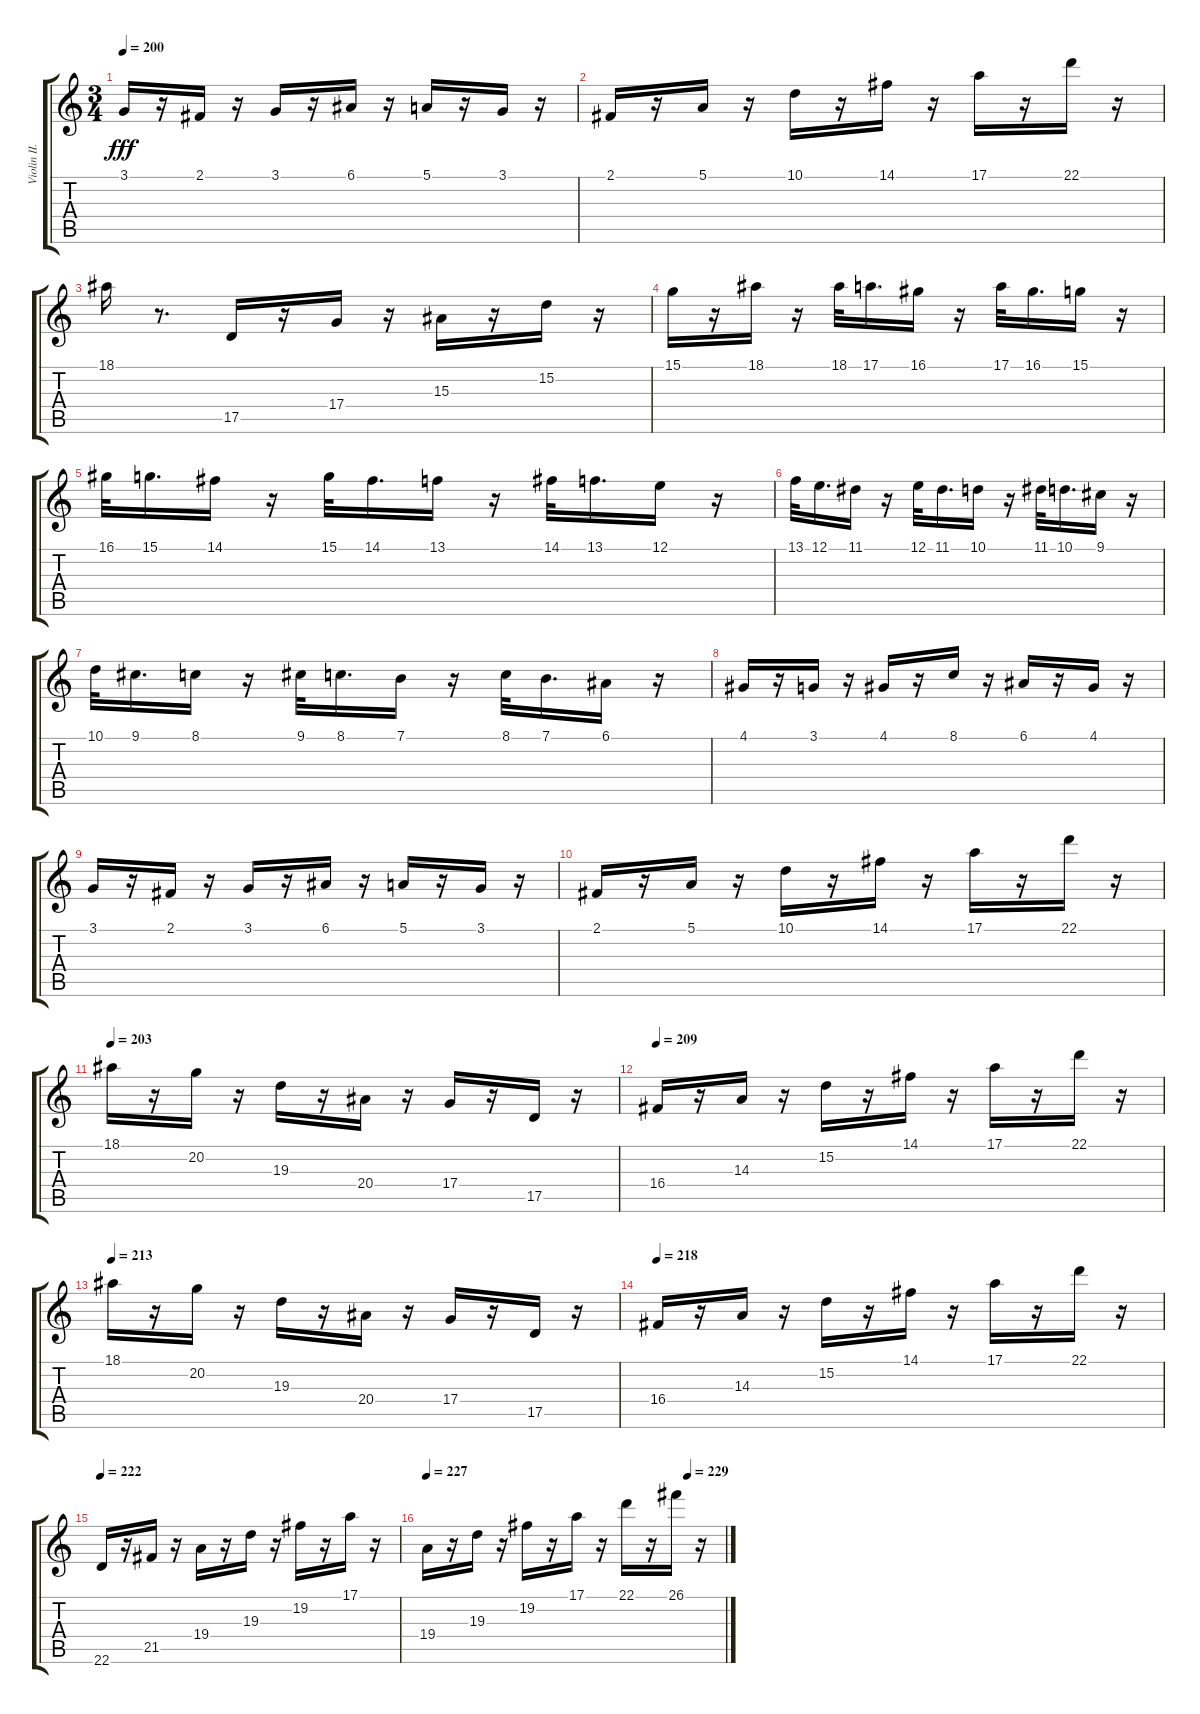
\track ("Violin II." "Violin II.") {instrument stringensemble2}
\staff {score tabs}
\tuning (E4 B3 G3 D3 A2 E2) {hide}
\ts (3 4)
\tempo 200
\clef g2
\ks c
3.1.16{dy fff} r.16 2.1.16 r.16 3.1.16 r.16 6.1.16 r.16 5.1.16 r.16 3.1.16 r.16 |
2.1.16 r.16 5.1.16 r.16 10.1.16 r.16 14.1.16 r.16 17.1.16 r.16 22.1.16 r.16 |
18.1.16 r.8{d} 17.5.16 r.16 17.4.16 r.16 15.3.16 r.16 15.2.16 r.16 |
15.1.16 r.16 18.1.16 r.16 18.1.32 17.1.16{d} 16.1.16 r.16 17.1.32 16.1.16{d} 15.1.16 r.16 |
16.1.32 15.1.16{d} 14.1.16 r.16 15.1.32 14.1.16{d} 13.1.16 r.16 14.1.32 13.1.16{d} 12.1.16 r.16 |
13.1.32 12.1.16{d} 11.1.16 r.16 12.1.32 11.1.16{d} 10.1.16 r.16 11.1.32 10.1.16{d} 9.1.16 r.16 |
10.1.32 9.1.16{d} 8.1.16 r.16 9.1.32 8.1.16{d} 7.1.16 r.16 8.1.32 7.1.16{d} 6.1.16 r.16 |
4.1.16 r.16 3.1.16 r.16 4.1.16 r.16 8.1.16 r.16 6.1.16 r.16 4.1.16 r.16 |
3.1.16 r.16 2.1.16 r.16 3.1.16 r.16 6.1.16 r.16 5.1.16 r.16 3.1.16 r.16 |
2.1.16 r.16 5.1.16 r.16 10.1.16 r.16 14.1.16 r.16 17.1.16 r.16 22.1.16 r.16 |
\tempo 203
18.1.16 r.16 20.2.16 r.16 19.3.16 r.16 20.4.16 r.16 17.4.16 r.16 17.5.16 r.16 |
\tempo 209
16.4.16 r.16 14.3.16 r.16 15.2.16 r.16 14.1.16 r.16 17.1.16 r.16 22.1.16 r.16 |
\tempo 213
18.1.16 r.16 20.2.16 r.16 19.3.16 r.16 20.4.16 r.16 17.4.16 r.16 17.5.16 r.16 |
\tempo 218
16.4.16 r.16 14.3.16 r.16 15.2.16 r.16 14.1.16 r.16 17.1.16 r.16 22.1.16 r.16 |
\tempo 222
22.6.16 r.16 21.5.16 r.16 19.4.16 r.16 19.3.16 r.16 19.2.16 r.16 17.1.16 r.16 |
\tempo 227
\tempo (229 0.875)
19.4.16 r.16 19.3.16 r.16 19.2.16 r.16 17.1.16 r.16 22.1.16 r.16 26.1.16 r.16
